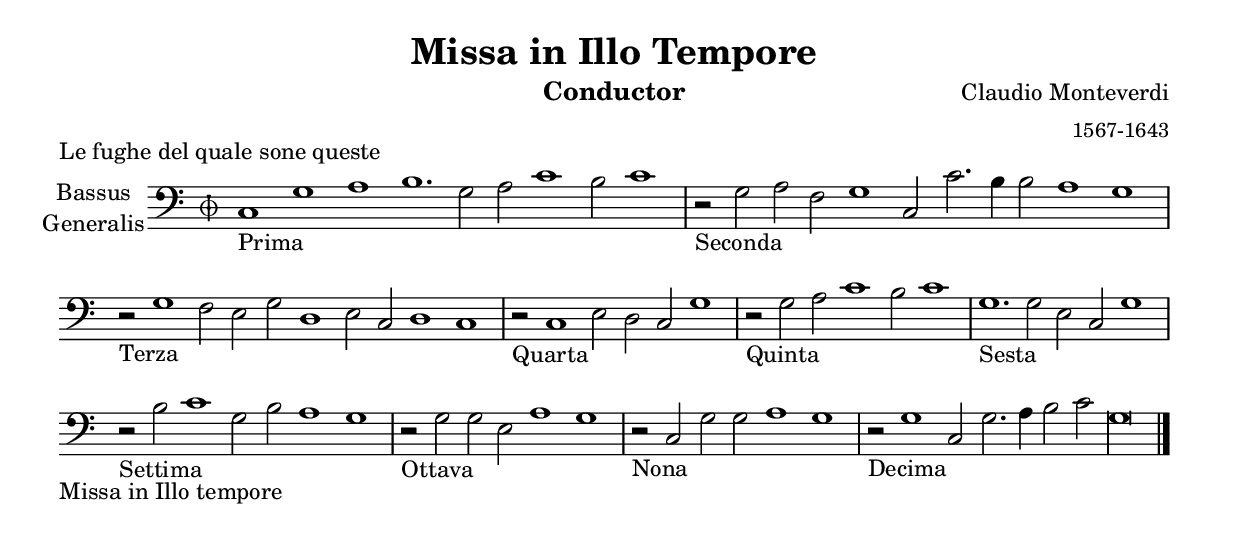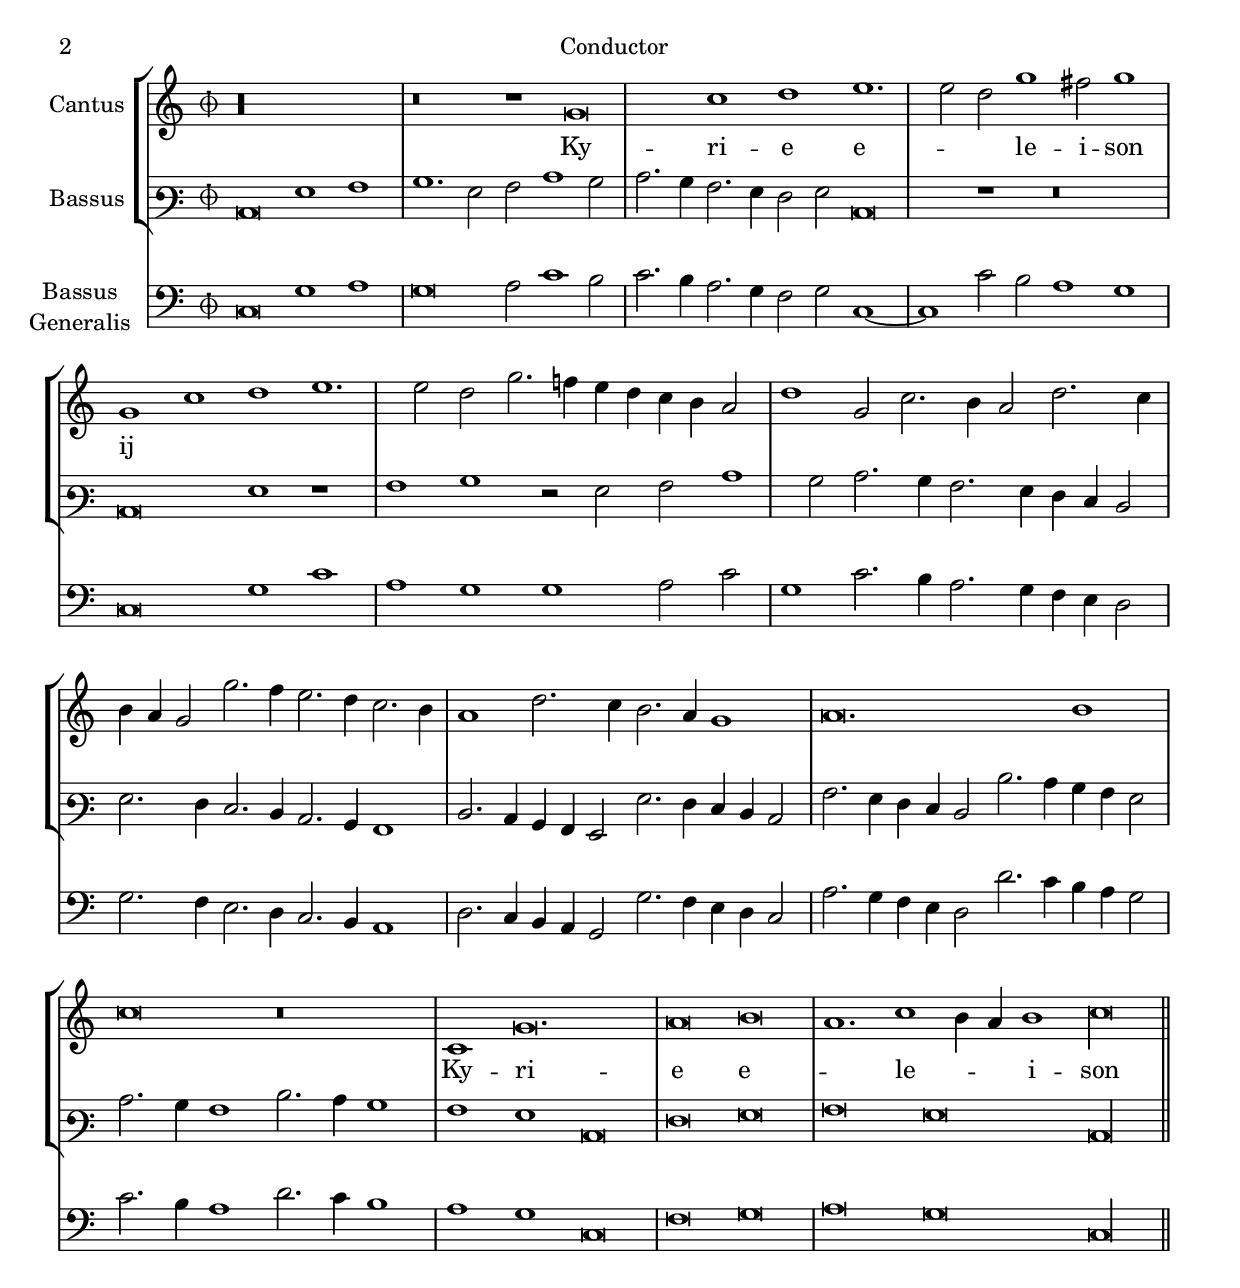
%%  missa.ly
%%  This file is part of the Earlilypond project
%%  
%%  Copyright (c) 2013 Benjamin Coudrin <benjamin.coudrin@gmail.com>
%%                All Rights Reserved
%%
%%  This program is free software. It comes without any warranty, to
%%  the extent permitted by applicable law. You can redistribute it
%%  and/or modify it under the terms of the Do What The Fuck You Want
%%  To Public License, Version 2, as published by Sam Hocevar. See
%%  http://sam.zoy.org/wtfpl/COPYING for more details.

\version "2.16.0"

\header{
  title = \markup \center-column { "Missa in Illo Tempore"}
  composer = \markup \right-column { "Claudio Monteverdi" \small "1567-1643" }
  publisher = \markup { "Copyright : " \char ##x00A9 " 2013 Benjamin Coudrin" }
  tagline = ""
}

\paper {
  line-width    = 188\mm
  left-margin   = 10\mm
  top-margin    = 10\mm
  bottom-margin = 20\mm
  ragged-last-bottom = ##t 
  ragged-bottom = ##f
  annotate-spacing = ##f
  page-breaking = #ly:page-turn-breaking
  #(define page-breaking ly:page-turn-breaking)
}

\layout {}

% Contents
%%  missa.ly
%%  This file is part of the Earlilypond project
%%  
%%  Copyright (c) 2013 Benjamin Coudrin <benjamin.coudrin@gmail.com>
%%                All Rights Reserved
%%
%%  This program is free software. It comes without any warranty, to
%%  the extent permitted by applicable law. You can redistribute it
%%  and/or modify it under the terms of the Do What The Fuck You Want
%%  To Public License, Version 2, as published by Sam Hocevar. See
%%  http://sam.zoy.org/wtfpl/COPYING for more details.

%%  missa_cantus.ly
%%  This file is part of the Earlilypond project
%%  
%%  Copyright (c) 2013 Benjamin Coudrin <benjamin.coudrin@gmail.com>
%%                All Rights Reserved
%%
%%  This program is free software. It comes without any warranty, to
%%  the extent permitted by applicable law. You can redistribute it
%%  and/or modify it under the terms of the Do What The Fuck You Want
%%  To Public License, Version 2, as published by Sam Hocevar. See
%%  http://sam.zoy.org/wtfpl/COPYING for more details.

fughecantus={s1*8}

missacantus=\relative c'' {
  \clef treble
  r\longa r\breve r1
  g\breve c1 d e1. e2 d g1 fis2 g1 g,1 c d e1. e2
  d2 g2. f4 e d c b a2 d1 g,2 c2. b4 a2 d2. c4 b a g2 g'2. f4
  e2. d4 c2. b4 a1 d2. c4 b2. a4 g1 a\breve. b1 c\breve r
  c,1 g'\breve. a\breve b a1. c1 b4 a b1 c\longa
  
}

lyrmissacantus=\lyricmode {
  Ky -- ri -- e e -- _ _ le -- i -- son
  ij _ _ _ _ _ _ _ _ _ _ _ _ _ _ _ _ _ _
  _ _ _ _ _ _ _ _ _ _ _ _ _ _ _ _ _ _ _
  Ky -- ri -- e e -- _ le -- _ _ i -- son
}

%%  missa_altus.ly
%%  This file is part of the Earlilypond project
%%  
%%  Copyright (c) 2013 Benjamin Coudrin <benjamin.coudrin@gmail.com>
%%                All Rights Reserved
%%
%%  This program is free software. It comes without any warranty, to
%%  the extent permitted by applicable law. You can redistribute it
%%  and/or modify it under the terms of the Do What The Fuck You Want
%%  To Public License, Version 2, as published by Sam Hocevar. See
%%  http://sam.zoy.org/wtfpl/COPYING for more details.

fughealtus={s1*8}
missaaltus={}

%%  missa_tenor.ly
%%  This file is part of the Earlilypond project
%%  
%%  Copyright (c) 2013 Benjamin Coudrin <benjamin.coudrin@gmail.com>
%%                All Rights Reserved
%%
%%  This program is free software. It comes without any warranty, to
%%  the extent permitted by applicable law. You can redistribute it
%%  and/or modify it under the terms of the Do What The Fuck You Want
%%  To Public License, Version 2, as published by Sam Hocevar. See
%%  http://sam.zoy.org/wtfpl/COPYING for more details.

fughetenor={s1*8}
missatenor={}

%%  missa_bassus.ly
%%  This file is part of the Earlilypond project
%%  
%%  Copyright (c) 2013 Benjamin Coudrin <benjamin.coudrin@gmail.com>
%%                All Rights Reserved
%%
%%  This program is free software. It comes without any warranty, to
%%  the extent permitted by applicable law. You can redistribute it
%%  and/or modify it under the terms of the Do What The Fuck You Want
%%  To Public License, Version 2, as published by Sam Hocevar. See
%%  http://sam.zoy.org/wtfpl/COPYING for more details.

fughebassus={r1*8}
missabassus=\relative c {
  \clef varbaritone
  c\breve g'1 a b1. g2 a c1 b2 c2. b4 a2. g4 f2 g c,\breve r1 r\breve
  c\breve g'1  r a b r2 g a c1 b2 c2. b4 a2. g4 f e d2
  g2. f4 e2. d4 c2. b4 a1 d2. c4 b a g2 g'2. f4 e d c2 a'2. g4 f e d2 d'2. c4 b a g2
  c2. b4 a1 d2. c4 b1 a g c,\breve f g a g c,\longa
}

%%  missa_quintus.ly
%%  This file is part of the Earlilypond project
%%  
%%  Copyright (c) 2013 Benjamin Coudrin <benjamin.coudrin@gmail.com>
%%                All Rights Reserved
%%
%%  This program is free software. It comes without any warranty, to
%%  the extent permitted by applicable law. You can redistribute it
%%  and/or modify it under the terms of the Do What The Fuck You Want
%%  To Public License, Version 2, as published by Sam Hocevar. See
%%  http://sam.zoy.org/wtfpl/COPYING for more details.

fughequintus={s1*8}
missaquintus={}

%%  missa_sextus.ly
%%  This file is part of the Earlilypond project
%%  
%%  Copyright (c) 2013 Benjamin Coudrin <benjamin.coudrin@gmail.com>
%%                All Rights Reserved
%%
%%  This program is free software. It comes without any warranty, to
%%  the extent permitted by applicable law. You can redistribute it
%%  and/or modify it under the terms of the Do What The Fuck You Want
%%  To Public License, Version 2, as published by Sam Hocevar. See
%%  http://sam.zoy.org/wtfpl/COPYING for more details.

fughesextus={s1*8}
missasextus={}

%%  missa_continuo.ly
%%  This file is part of the Earlilypond project
%%  
%%  Copyright (c) 2013 Benjamin Coudrin <benjamin.coudrin@gmail.com>
%%                All Rights Reserved
%%
%%  This program is free software. It comes without any warranty, to
%%  the extent permitted by applicable law. You can redistribute it
%%  and/or modify it under the terms of the Do What The Fuck You Want
%%  To Public License, Version 2, as published by Sam Hocevar. See
%%  http://sam.zoy.org/wtfpl/COPYING for more details.


fughecontinuo=\relative c {
  \cadenzaOn
  \time 9/8
  %\clef varbaritone
  \clef bass
  c1_\markup{"Prima"} g' a b1. g2 a c1 b2 c1 \bar "|"
  r2_\markup{"Seconda"} g a f g1 c,2 c'2. b4 b2 a1 g \bar "|"
  r2_\markup{"Terza"} g1 f2 e g d1 e2 c d1 c \bar "|"
  r2_\markup{"Quarta"} c1 e2 d c g'1 \bar "|"
  r2_\markup{"Quinta"} g2 a c1 b2 c1 \bar "|"
  g1._\markup{"Sesta"} g2 e c g'1 \bar "|"
  r2_\markup{"Settima"} b2 c1 g2 b a1 g \bar "|"
  r2_\markup{"Ottava"} g g e a1 g1 \bar "|"
  r2_\markup{"Nona"} c, g' g a1 g1 \bar "|"
  r2_\markup{"Decima"} g1 c,2 g'2. a4 b2 c g\longa \bar "|."
  \cadenzaOff
}

missacontinuo= \relative c {
  \cadenzaOn
  \time 9/8
  %\clef varbaritone
  \clef bass
  
  %% Kyrie
  c\breve g'1 a \bar "|"
  g\breve a2 c1 b2 \bar "|"
  c2. b4 a2. g4 f2 g c,1~ \bar "|"
  c1 c'2 b a1 g \bar "|"
  c,\breve g'1 c \bar "|"
  a1 g g a2 c \bar "|"
  g1 c2. b4 a2. g4 f e d2 \bar "|"
  g2. f4 e2. d4 c2. b4 a1 \bar "|"
  d2. c4 b a g2 g'2. f4 e d c2 \bar "|"
  a'2. g4 f e d2 d'2. c4 b a g2 \bar "|"
  c2. b4 a1 d2. c4 b1 \bar "|"
  a1 g c,\breve \bar "|"
  f\breve g \bar "|"
  a\breve g c,\longa \bar "||"
  
  
  \cadenzaOff
}



fughe = \markup {
  \score {
    \new Staff = "missa_continuo" {
        \override Staff.TimeSignature #'style = #'mensural
        \set Staff.instrumentName = \markup{ \center-column { "Bassus" \line { "Generalis" } } }
        \fughecontinuo
      }
      \layout {}
  }
}

missa = \markup {
  \score {
    <<
      \new StaffGroup = "missa_choral" <<
        \new Voice = "missacantus" {
          \override Staff.TimeSignature #'style = #'mensural
          \set Staff.instrumentName = #"Cantus"
          \missacantus
        }
        \new Lyrics \lyricsto missacantus { \lyrmissacantus }
        \new Staff = "missa_altus" {
          \override Staff.TimeSignature #'style = #'mensural
          \set Staff.instrumentName = #"Altus"
          \missaaltus
        }
        \new Staff = "missa_tenor" {
          \override Staff.TimeSignature #'style = #'mensural
          \set Staff.instrumentName = #"Tenor"
          \missatenor
        }
        \new Staff = "missa_bassus" {
          \override Staff.TimeSignature #'style = #'mensural
          \set Staff.instrumentName = #"Bassus"
          \missabassus
        }
        \new Staff = "missa_quintus" {
          \override Staff.TimeSignature #'style = #'mensural
          \set Staff.instrumentName = #"Quintus"
          \missaquintus
        }
        \new Staff = "missa_sextus" {
          \override Staff.TimeSignature #'style = #'mensural
          \set Staff.instrumentName = #"Sextus"
          \missasextus
        }
      >>
      \new Staff = "missa_continuo" {
        \override Staff.TimeSignature #'style = #'mensural
        \set Staff.instrumentName = \markup{ \center-column { "Bassus" \line { "Generalis" } } }
        \missacontinuo
      }
    >>
    \layout{
      \context {
        \Staff
        \RemoveEmptyStaves
        \override VerticalAxisGroup #'remove-first = ##t
      }
    }
  }
}


% Conductor
\book {
  \bookOutputSuffix "Conductor"
  \header {
    instrument = "Conductor"
  }  
  
  \markup { "Le fughe del quale sone queste" }
  \fughe
  
  \markup { "Missa in Illo tempore" }
  \missa
}

  
  
